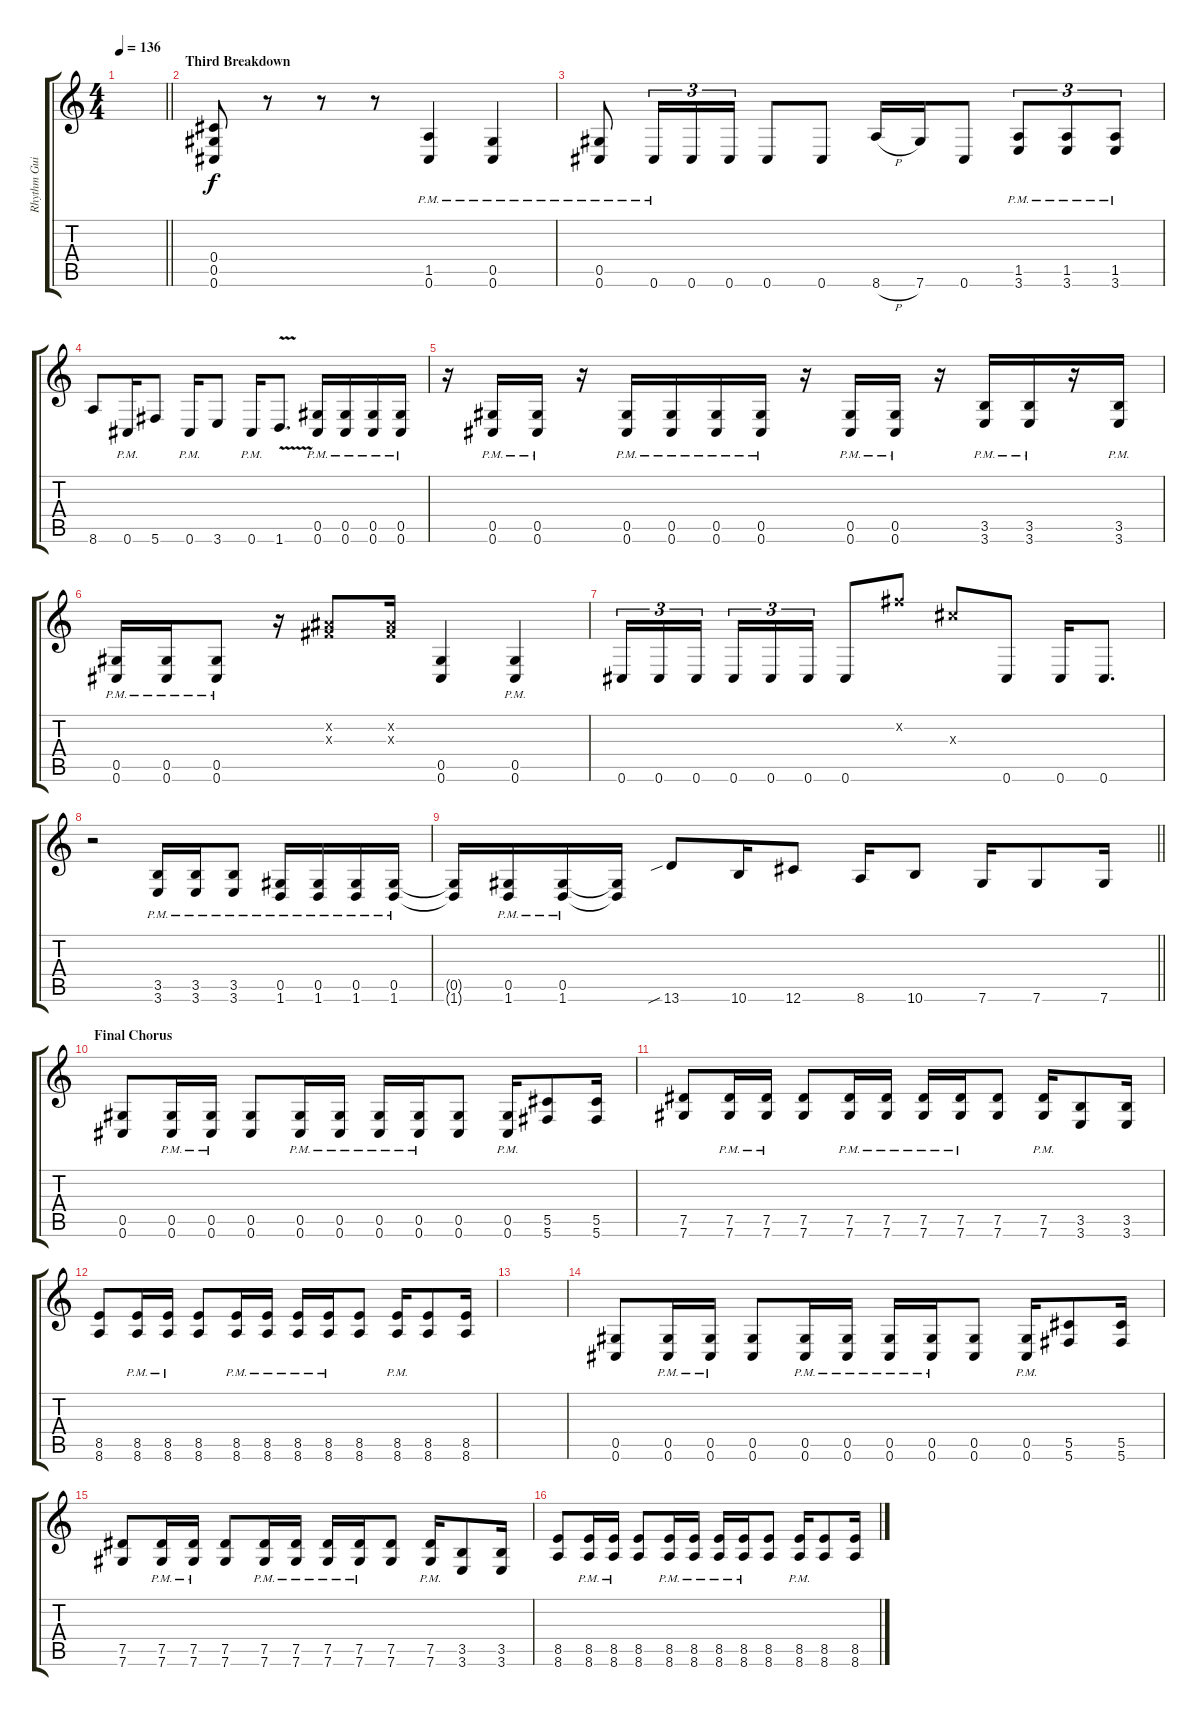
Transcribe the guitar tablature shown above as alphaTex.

\track ("Rhythm Guitar" "Rhythm Gui") {instrument distortionguitar}
\staff {score tabs}
\tuning (Eb4 Bb3 Gb3 Db3 Ab2 Db2) {hide}
\ts (4 4)
\tempo 136
\clef g2
\barLineRight lightlight
\ks c
|
\section ("" "Third Breakdown")
(0.4 0.5 0.6).8 r.8 r.8 r.8 (1.5{pm} 0.6{pm}).4 (0.5{pm} 0.6{pm}).4 |
(0.5{pm} 0.6{pm}).8 0.6{pm}.16{tu (3 2)} 0.6.16{tu (3 2)} 0.6.16{tu (3 2)} 0.6.8 0.6.8 8.6{h}.16 7.6.16 0.6.8 (1.5{pm} 3.6{pm}).8{tu (3 2)} (1.5{pm} 3.6{pm}).8{tu (3 2)} (1.5{pm} 3.6{pm}).8{tu (3 2)} |
8.6.8 0.6{pm}.16 5.6.8 0.6{pm}.16 3.6.8 0.6{pm}.16 1.6{v}.8{d} (0.5{pm} 0.6{pm}).16 (0.5{pm} 0.6{pm}).16 (0.5{pm} 0.6{pm}).16 (0.5{pm} 0.6{pm}).16 |
r.16 (0.5{pm} 0.6{pm}).16 (0.5{pm} 0.6{pm}).16 r.16 (0.5{pm} 0.6{pm}).16 (0.5{pm} 0.6{pm}).16 (0.5{pm} 0.6{pm}).16 (0.5{pm} 0.6{pm}).16 r.16 (0.5{pm} 0.6{pm}).16 (0.5{pm} 0.6{pm}).16 r.16 (3.5{pm} 3.6{pm}).16 (3.5{pm} 3.6{pm}).16 r.16 (3.5{pm} 3.6{pm}).16 |
(0.5{pm} 0.6{pm}).16 (0.5{pm} 0.6{pm}).16 (0.5{pm} 0.6{pm}).8 r.16 (0.2{x} 0.3{x}).8 (0.2{x} 0.3{x}).16 (0.5 0.6).4 (0.5{pm} 0.6{pm}).4 |
0.6.16{tu (3 2)} 0.6.16{tu (3 2)} 0.6.16{tu (3 2) beam splitsecondary} 0.6.16{tu (3 2)} 0.6.16{tu (3 2)} 0.6.16{tu (3 2)} 0.6.8 8.2{x}.8 7.3{x}.8 0.6.8 0.6.16 0.6.8{d} |
r.2 (3.5{pm} 3.6{pm}).16 (3.5{pm} 3.6{pm}).16 (3.5{pm} 3.6{pm}).8 (0.5{pm} 1.6{pm}).16 (0.5{pm} 1.6{pm}).16 (0.5{pm} 1.6{pm}).16 (0.5{pm} 1.6{pm}).16 |
\barLineRight lightlight
(0.5{t} 1.6{t}).16 (0.5{pm} 1.6{pm}).16 (0.5{pm} 1.6{pm}).16 (0.5{t} 1.6{t}).16 13.6{sib}.8 10.6.16 12.6.8 8.6.16 10.6.8 7.6.16 7.6.8 7.6.16 |
\section ("" "Final Chorus")
(0.5 0.6).8{volume 3} (0.5{pm} 0.6{pm}).16{volume 13} (0.5{pm} 0.6{pm}).16 (0.5 0.6).8 (0.5{pm} 0.6{pm}).16 (0.5{pm} 0.6{pm}).16 (0.5{pm} 0.6{pm}).16 (0.5{pm} 0.6{pm}).16 (0.5 0.6).8 (0.5{pm} 0.6{pm}).16 (5.5 5.6).8 (5.5 5.6).16 |
(7.5 7.6).8 (7.5{pm} 7.6{pm}).16 (7.5{pm} 7.6{pm}).16 (7.5 7.6).8 (7.5{pm} 7.6{pm}).16 (7.5{pm} 7.6{pm}).16 (7.5{pm} 7.6{pm}).16 (7.5{pm} 7.6{pm}).16 (7.5 7.6).8 (7.5{pm} 7.6{pm}).16 (3.5 3.6).8 (3.5 3.6).16 |
(8.5 8.6).8 (8.5{pm} 8.6{pm}).16 (8.5{pm} 8.6{pm}).16 (8.5 8.6).8 (8.5{pm} 8.6{pm}).16 (8.5{pm} 8.6{pm}).16 (8.5{pm} 8.6{pm}).16 (8.5{pm} 8.6{pm}).16 (8.5 8.6).8 (8.5{pm} 8.6{pm}).16 (8.5 8.6).8 (8.5 8.6).16 |
|
(0.5 0.6).8 (0.5{pm} 0.6{pm}).16 (0.5{pm} 0.6{pm}).16 (0.5 0.6).8 (0.5{pm} 0.6{pm}).16 (0.5{pm} 0.6{pm}).16 (0.5{pm} 0.6{pm}).16 (0.5{pm} 0.6{pm}).16 (0.5 0.6).8 (0.5{pm} 0.6{pm}).16 (5.5 5.6).8 (5.5 5.6).16 |
(7.5 7.6).8 (7.5{pm} 7.6{pm}).16 (7.5{pm} 7.6{pm}).16 (7.5 7.6).8 (7.5{pm} 7.6{pm}).16 (7.5{pm} 7.6{pm}).16 (7.5{pm} 7.6{pm}).16 (7.5{pm} 7.6{pm}).16 (7.5 7.6).8 (7.5{pm} 7.6{pm}).16 (3.5 3.6).8 (3.5 3.6).16 |
(8.5 8.6).8 (8.5{pm} 8.6{pm}).16 (8.5{pm} 8.6{pm}).16 (8.5 8.6).8 (8.5{pm} 8.6{pm}).16 (8.5{pm} 8.6{pm}).16 (8.5{pm} 8.6{pm}).16 (8.5{pm} 8.6{pm}).16 (8.5 8.6).8 (8.5{pm} 8.6{pm}).16 (8.5 8.6).8 (8.5 8.6).16
